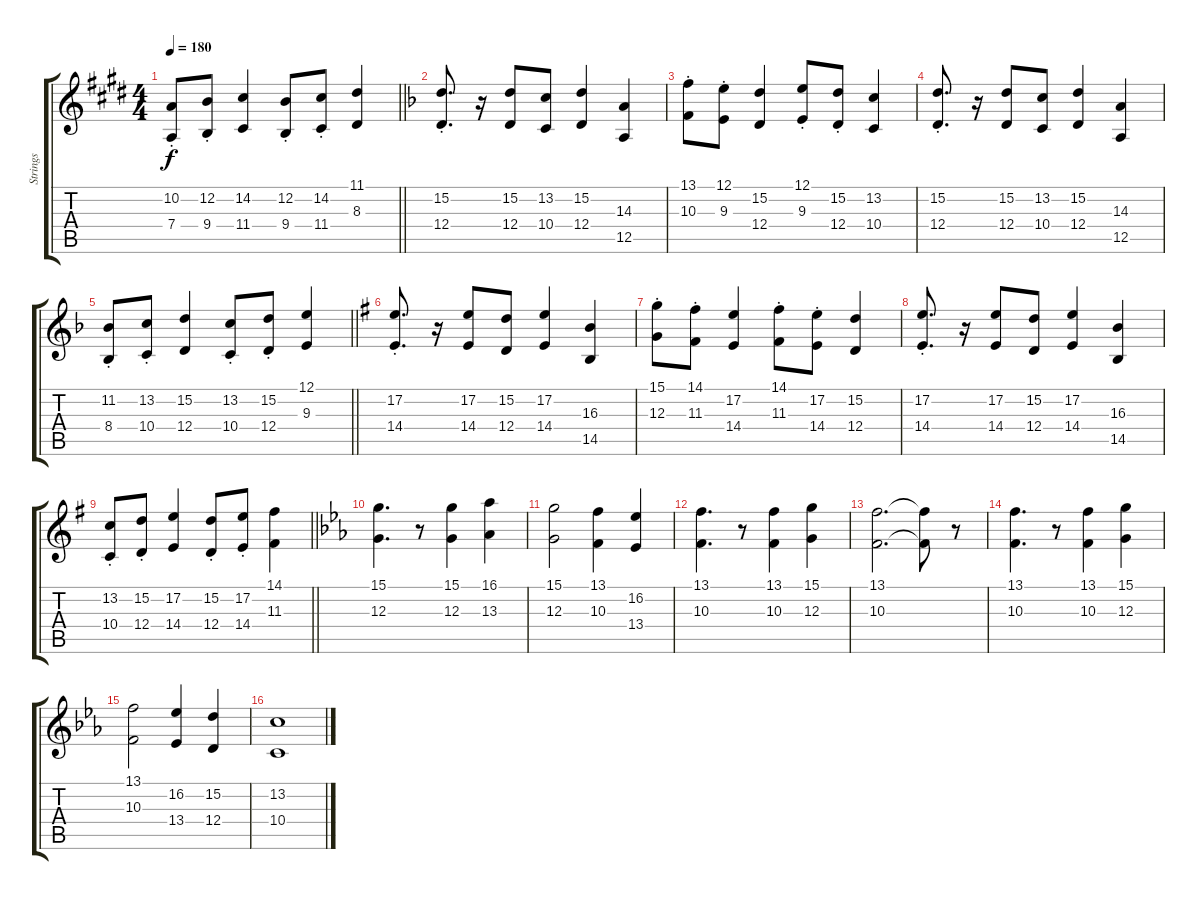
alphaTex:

\track ("Strings" "Strings") {instrument stringensemble1}
\staff {score tabs}
\tuning (E4 B3 G3 D3 A2 E2) {hide}
\ts (4 4)
\tempo 180
\clef g2
\barLineRight lightlight
\ks e
(10.2{st} 7.4{st}).8{dy f} (12.2{st} 9.4{st}).8 (14.2 11.4).4 (12.2{st} 9.4{st}).8 (14.2{st} 11.4{st}).8 (11.1 8.3).4 |
\section ("" "")
\ks f
(15.2{st} 12.4{st}).8{d} r.16 (15.2 12.4).8 (13.2 10.4).8 (15.2 12.4).4 (14.3 12.5).4 |
(13.1{st} 10.3{st}).8 (12.1{st} 9.3{st}).8 (15.2 12.4).4 (12.1{st} 9.3{st}).8 (15.2{st} 12.4{st}).8 (13.2 10.4).4 |
(15.2{st} 12.4{st}).8{d} r.16 (15.2 12.4).8 (13.2 10.4).8 (15.2 12.4).4 (14.3 12.5).4 |
\barLineRight lightlight
(11.2{st} 8.4{st}).8 (13.2{st} 10.4{st}).8 (15.2 12.4).4 (13.2{st} 10.4{st}).8 (15.2{st} 12.4{st}).8 (12.1 9.3).4 |
\section ("" "")
\ks g
(17.2{st} 14.4{st}).8{d} r.16 (17.2 14.4).8 (15.2 12.4).8 (17.2 14.4).4 (16.3 14.5).4 |
(15.1{st} 12.3{st}).8 (14.1{st} 11.3{st}).8 (17.2 14.4).4 (14.1{st} 11.3{st}).8 (17.2{st} 14.4{st}).8 (15.2 12.4).4 |
(17.2{st} 14.4{st}).8{d} r.16 (17.2 14.4).8 (15.2 12.4).8 (17.2 14.4).4 (16.3 14.5).4 |
\barLineRight lightlight
(13.2{st} 10.4{st}).8 (15.2{st} 12.4{st}).8 (17.2 14.4).4 (15.2{st} 12.4{st}).8 (17.2{st} 14.4{st}).8 (14.1 11.3).4 |
\section ("" "")
\ks eb
(15.1 12.3).4{d} r.8 (15.1 12.3).4 (16.1 13.3).4 |
(15.1 12.3).2 (13.1 10.3).4 (16.2 13.4).4 |
(13.1 10.3).4{d} r.8 (13.1 10.3).4 (15.1 12.3).4 |
(13.1 10.3).2{d} (13.1{t} 10.3{t}).8 r.8 |
(13.1 10.3).4{d} r.8 (13.1 10.3).4 (15.1 12.3).4 |
(13.1 10.3).2 (16.2 13.4).4 (15.2 12.4).4 |
(13.2 10.4).1
